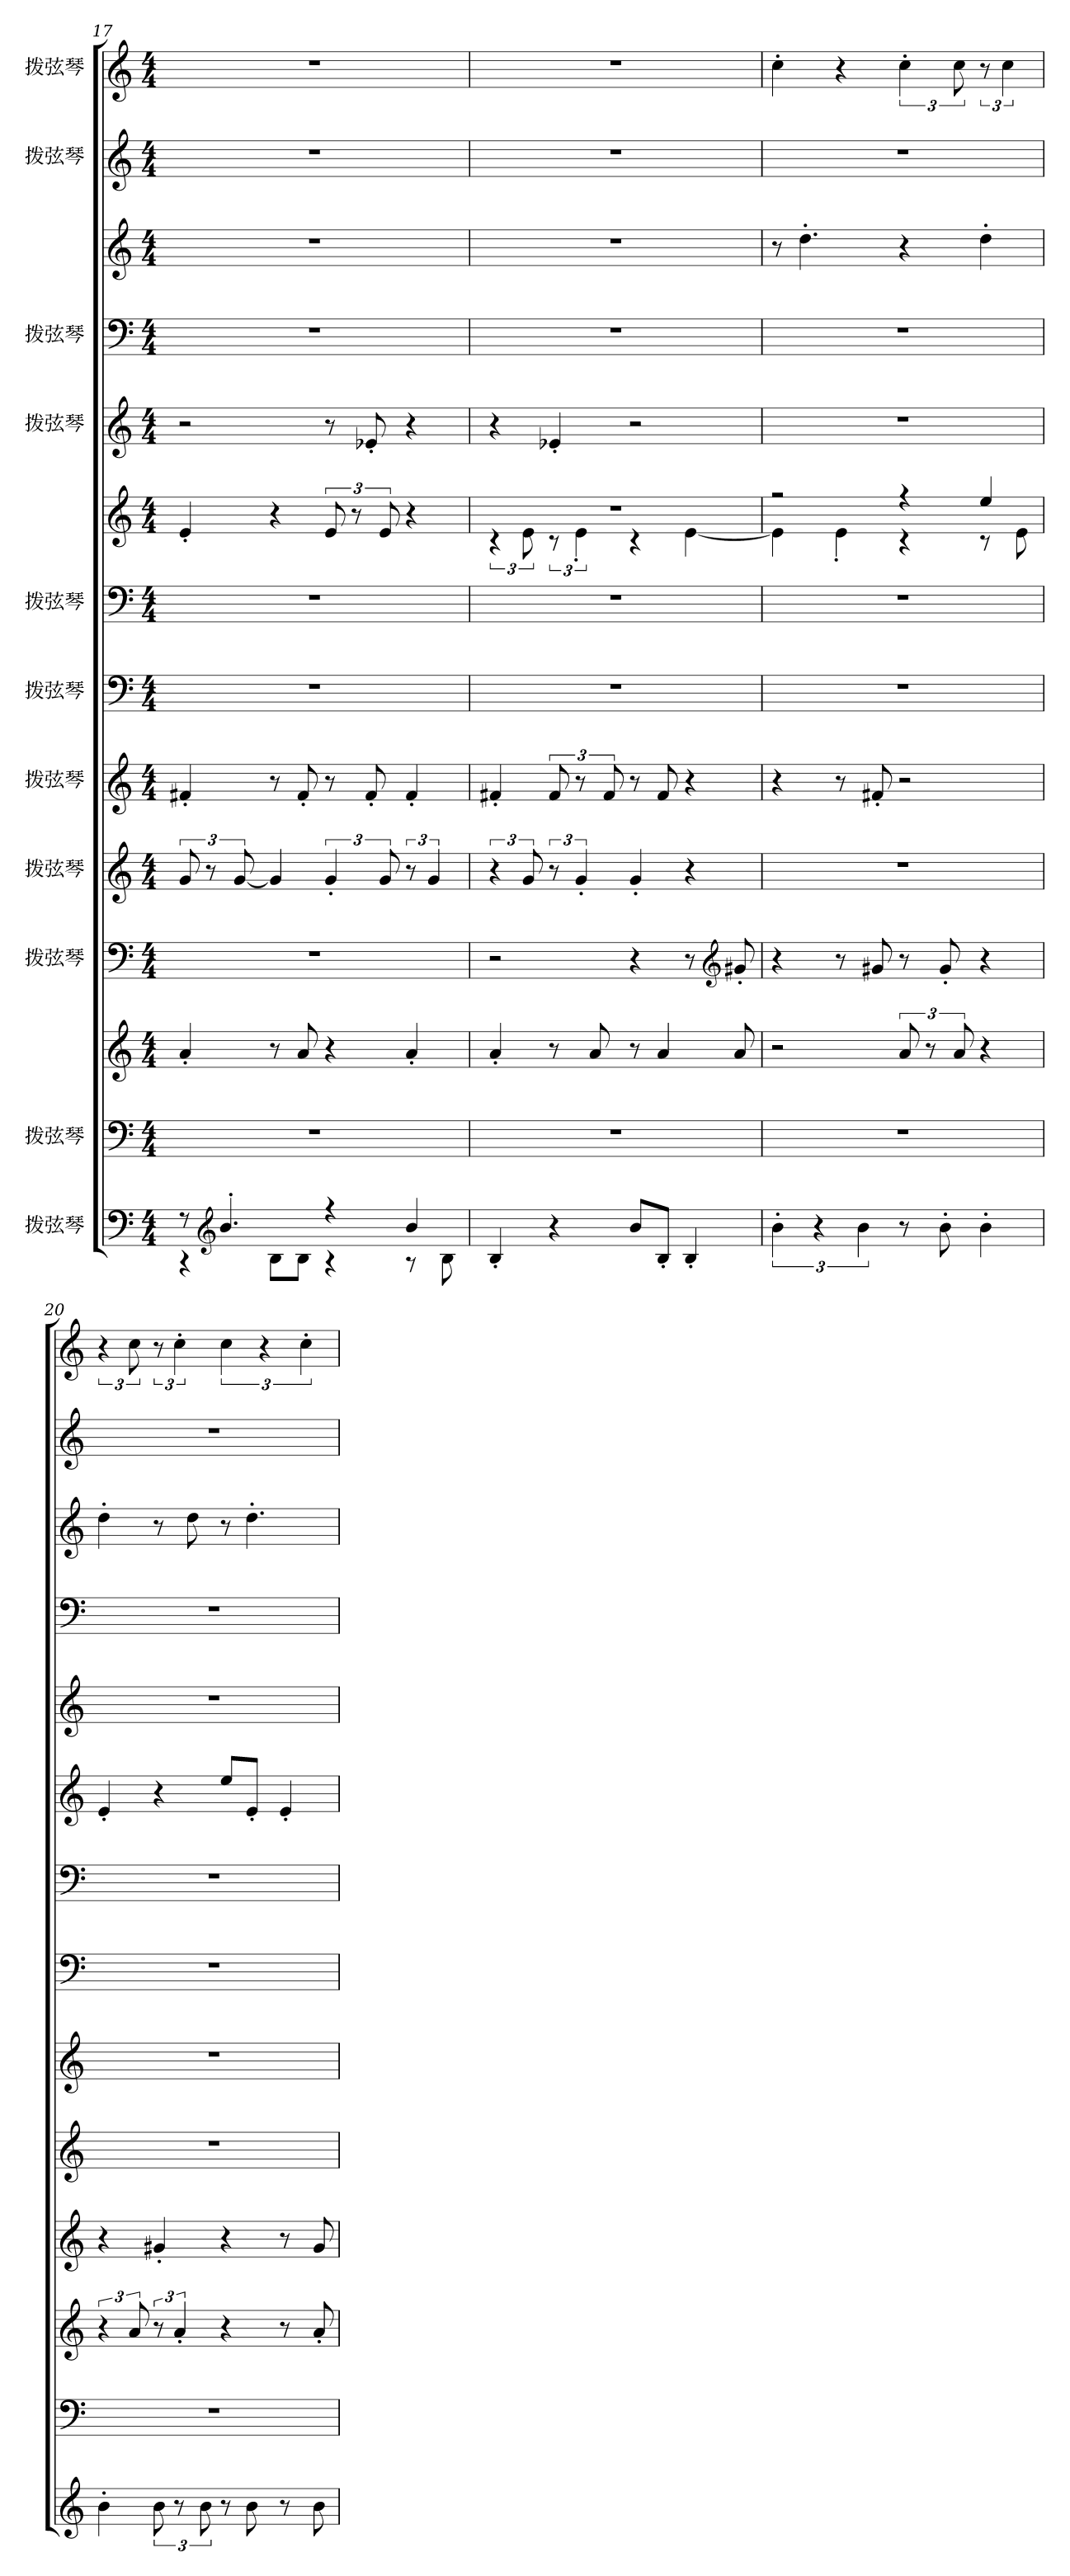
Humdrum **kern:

**kern	**kern	**kern	**kern	**kern	**kern	**kern	**kern	**kern	**kern	**kern	**kern	**kern	**kern
*part11	*part10	*part10	*part9	*part8	*part7	*part6	*part5	*part5	*part4	*part3	*part3	*part2	*part1
*staff14	*staff13	*staff12	*staff11	*staff10	*staff9	*staff8	*staff7	*staff6	*staff5	*staff4	*staff3	*staff2	*staff1
*I"拨弦琴	*I"拨弦琴	*	*I"拨弦琴	*I"拨弦琴	*I"拨弦琴	*I"拨弦琴	*I"拨弦琴	*	*I"拨弦琴	*I"拨弦琴	*	*I"拨弦琴	*I"拨弦琴
*clefF4	*clefF4	*clefG2	*clefF4	*clefG2	*clefG2	*clefF4	*clefF4	*clefG2	*clefG2	*clefF4	*clefG2	*clefG2	*clefG2
*k[]	*k[]	*k[]	*k[]	*k[]	*k[]	*k[]	*k[]	*k[]	*k[]	*k[]	*k[]	*k[]	*k[]
*M4/4	*M4/4	*M4/4	*M4/4	*M4/4	*M4/4	*M4/4	*M4/4	*M4/4	*M4/4	*M4/4	*M4/4	*M4/4	*M4/4
=17	=17	=17	=17	=17	=17	=17	=17	=17	=17	=17	=17	=17	=17
*^	*	*	*	*	*	*	*	*	*	*	*	*	*
8r	4r	1r	4a'/	1r	12g/	4f#X'/	1r	1r	4e'/	2r	1r	1r	1r	1r
.	.	.	.	.	12r	.	.	.	.	.	.	.	.	.
*clefG2	*	*	*	*	*	*	*	*	*	*	*	*	*	*
4.b'/	.	.	.	.	.	.	.	.	.	.	.	.	.	.
.	.	.	.	.	[12g/	.	.	.	.	.	.	.	.	.
.	8B\L	.	8r	.	4g/]	8r	.	.	4r	.	.	.	.	.
.	8B\J	.	8a/	.	.	8f#'/	.	.	.	.	.	.	.	.
4r	4r	.	4r	.	6g'/	8r	.	.	12e/	8r	.	.	.	.
.	.	.	.	.	.	.	.	.	12r	.	.	.	.	.
.	.	.	.	.	.	8f#'/	.	.	.	8e-X'/	.	.	.	.
.	.	.	.	.	12g/	.	.	.	12e/	.	.	.	.	.
4b/	8r	.	4a'/	.	12r	4f#'/	.	.	4r	4r	.	.	.	.
.	.	.	.	.	6g/	.	.	.	.	.	.	.	.	.
.	8B\	.	.	.	.	.	.	.	.	.	.	.	.	.
*v	*v	*	*	*	*	*	*	*	*	*	*	*	*	*
!!LO:PB:g=z
=18	=18	=18	=18	=18	=18	=18	=18	=18	=18	=18	=18	=18	=18
*	*	*	*	*	*	*	*	*^	*	*	*	*	*
4B'/	1r	4a'/	2r	6r	4f#X'/	1r	1r	1r	6r	4r	1r	1r	1r	1r
.	.	.	.	12g/	.	.	.	.	12e\	.	.	.	.	.
4r	.	8r	.	12r	12f#/	.	.	.	12r	4e-X'/	.	.	.	.
.	.	.	.	6g'/	12r	.	.	.	6e'\	.	.	.	.	.
.	.	8a/	.	.	.	.	.	.	.	.	.	.	.	.
.	.	.	.	.	12f#/	.	.	.	.	.	.	.	.	.
8b/L	.	8r	4r	4g'/	8r	.	.	.	4r	2r	.	.	.	.
8B'/J	.	4a/	.	.	8f#/	.	.	.	.	.	.	.	.	.
4B'/	.	.	8r	4r	4r	.	.	.	[4e\	.	.	.	.	.
*	*	*	*clefG2	*	*	*	*	*	*	*	*	*	*	*
.	.	8a/	8g#X'/	.	.	.	.	.	.	.	.	.	.	.
=19	=19	=19	=19	=19	=19	=19	=19	=19	=19	=19	=19	=19	=19	=19
6b'\	1r	2r	4r	1r	4r	1r	1r	2r	4e\]	1r	1r	8r	1r	4cc'\
.	.	.	.	.	.	.	.	.	.	.	.	4.dd'\	.	.
6r	.	.	.	.	.	.	.	.	.	.	.	.	.	.
.	.	.	8r	.	8r	.	.	.	4e'\	.	.	.	.	4r
6b\	.	.	.	.	.	.	.	.	.	.	.	.	.	.
.	.	.	8g#X/	.	8f#X'/	.	.	.	.	.	.	.	.	.
8r	.	12a/	8r	.	2r	.	.	4r	4r	.	.	4r	.	6cc'\
.	.	12r	.	.	.	.	.	.	.	.	.	.	.	.
8b'\	.	.	8g#'/	.	.	.	.	.	.	.	.	.	.	.
.	.	12a/	.	.	.	.	.	.	.	.	.	.	.	12cc\
4b'\	.	4r	4r	.	.	.	.	4ee/	8r	.	.	4dd'\	.	12r
.	.	.	.	.	.	.	.	.	.	.	.	.	.	6cc\
.	.	.	.	.	.	.	.	.	8e\	.	.	.	.	.
*	*	*	*	*	*	*	*	*v	*v	*	*	*	*	*
=20	=20	=20	=20	=20	=20	=20	=20	=20	=20	=20	=20	=20	=20
4b'\	1r	6r	4r	1r	1r	1r	1r	4e'/	1r	1r	4dd'\	1r	6r
.	.	12a/	.	.	.	.	.	.	.	.	.	.	12cc\
12b\	.	12r	4g#X'/	.	.	.	.	4r	.	.	8r	.	12r
12r	.	6a'/	.	.	.	.	.	.	.	.	.	.	6cc'\
.	.	.	.	.	.	.	.	.	.	.	8dd\	.	.
12b\	.	.	.	.	.	.	.	.	.	.	.	.	.
8r	.	4r	4r	.	.	.	.	8ee/L	.	.	8r	.	6cc\
8b\	.	.	.	.	.	.	.	8e'/J	.	.	4.dd'\	.	.
.	.	.	.	.	.	.	.	.	.	.	.	.	6r
8r	.	8r	8r	.	.	.	.	4e'/	.	.	.	.	.
.	.	.	.	.	.	.	.	.	.	.	.	.	6cc'\
8b\	.	8a'/	8g#/	.	.	.	.	.	.	.	.	.	.
=	=	=	=	=	=	=	=	=	=	=	=	=	=
*-	*-	*-	*-	*-	*-	*-	*-	*-	*-	*-	*-	*-	*-
